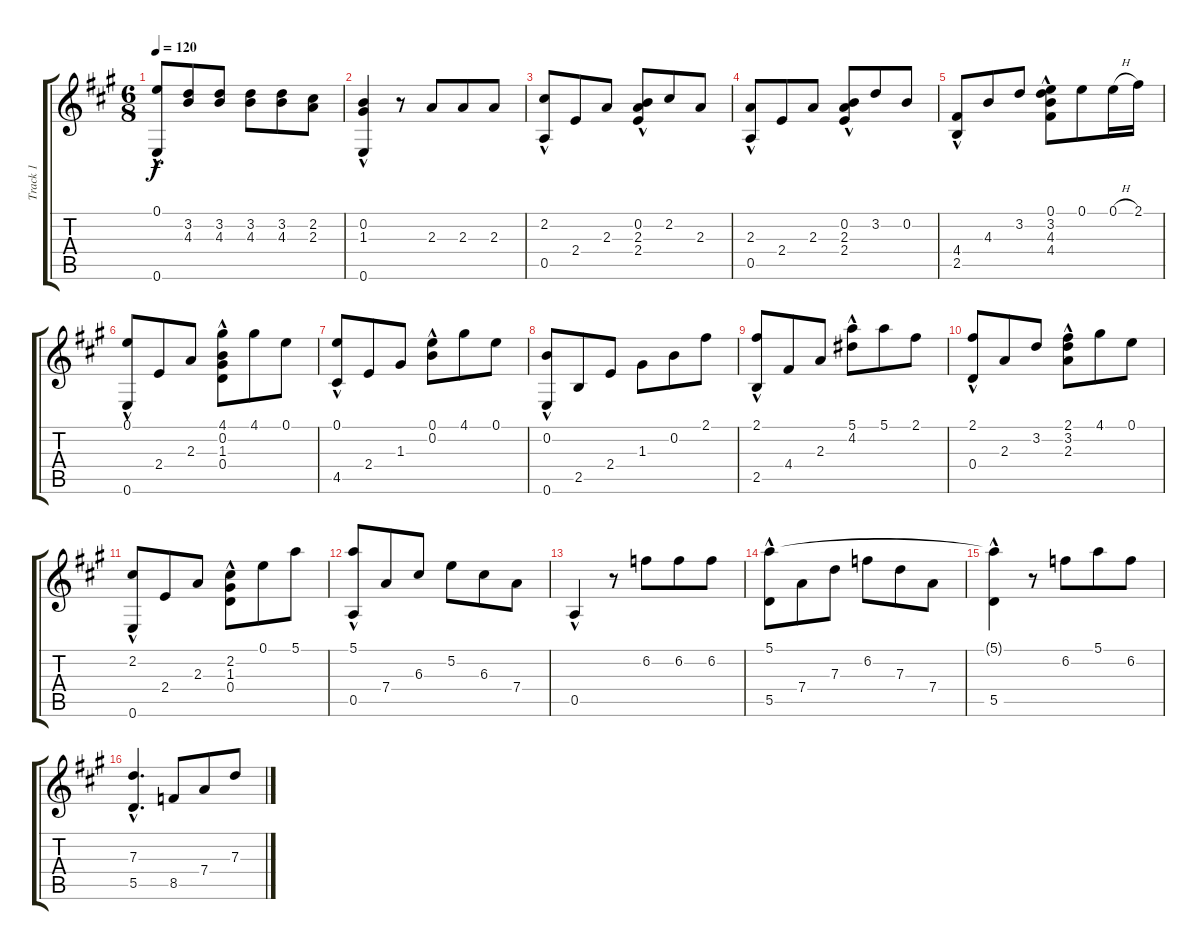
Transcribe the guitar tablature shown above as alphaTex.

\track ("Track 1" "Track 1") {instrument acousticguitarnylon}
\staff {score tabs}
\tuning (E4 B3 G3 D3 A2 E2) {hide}
\ts (6 8)
\tempo 120
\clef g2
\ks a
(0.1{hac} 0.6{hac}).8{dy f} (3.2 4.3).8 (3.2 4.3).8 (3.2 4.3).8 (3.2 4.3).8 (2.2 2.3).8 |
(0.2{hac} 1.3{hac} 0.6{hac}).4 r.8 2.3.8 2.3.8 2.3.8 |
(2.2{hac} 0.5{hac}).8 2.4.8 2.3.8 (0.2 2.3 2.4{hac}).8 2.2.8 2.3.8 |
(2.3{hac} 0.5{hac}).8 2.4.8 2.3.8 (0.2 2.3 2.4{hac}).8 3.2.8 0.2.8 |
(4.4{hac} 2.5{hac}).8 4.3.8 3.2.8 (0.1 3.2 4.3 4.4{hac}).8 0.1.8 0.1{h}.16 2.1.16 |
(0.1{hac} 0.6{hac}).8 2.4.8 2.3.8 (4.1 0.2 1.3 0.4{hac}).8 4.1.8 0.1.8 |
(0.1{hac} 4.5{hac}).8 2.4.8 1.3.8 (0.1 0.2{hac}).8 4.1.8 0.1.8 |
(0.2{hac} 0.6{hac}).8 2.5.8 2.4.8 1.3.8 0.2.8 2.1.8 |
(2.1{hac} 2.5{hac}).8 4.4.8 2.3.8 (5.1 4.2{hac}).8 5.1.8 2.1.8 |
(2.1{hac} 0.4{hac}).8 2.3.8 3.2.8 (2.1 3.2{hac} 2.3{hac}).8 4.1.8 0.1.8 |
(2.2{hac} 0.6{hac}).8 2.4.8 2.3.8 (2.2 1.3{hac} 0.4{hac}).8 0.1.8 5.1.8 |
(5.1{hac} 0.5{hac}).8 7.4.8 6.3.8 5.2.8 6.3.8 7.4.8 |
0.5{hac}.4 r.8 6.2.8 6.2.8 6.2.8 |
(5.1{hac} 5.5{hac}).8 7.4.8 7.3.8 6.2.8 7.3.8 7.4.8 |
(5.1{t} 5.5{hac}).4 r.8 6.2.8 5.1.8 6.2.8 |
(7.3{hac} 5.5{hac}).4{d} 8.5.8 7.4.8 7.3.8
